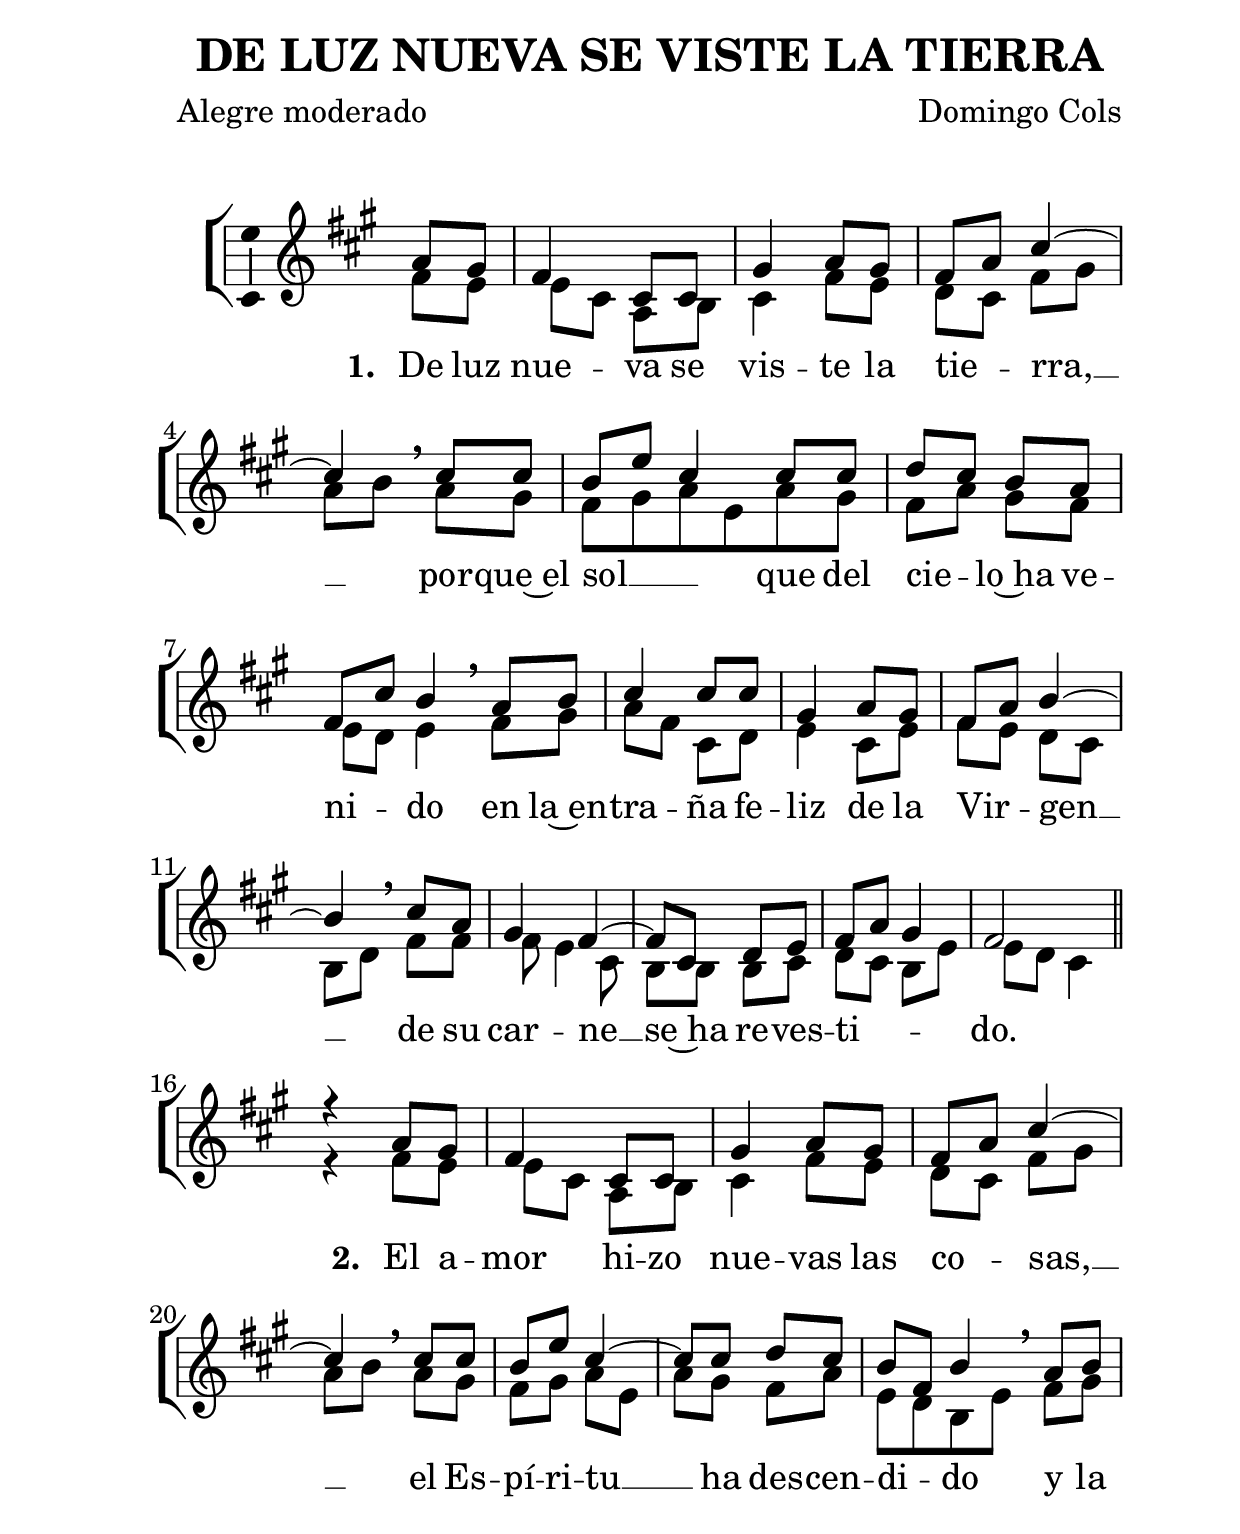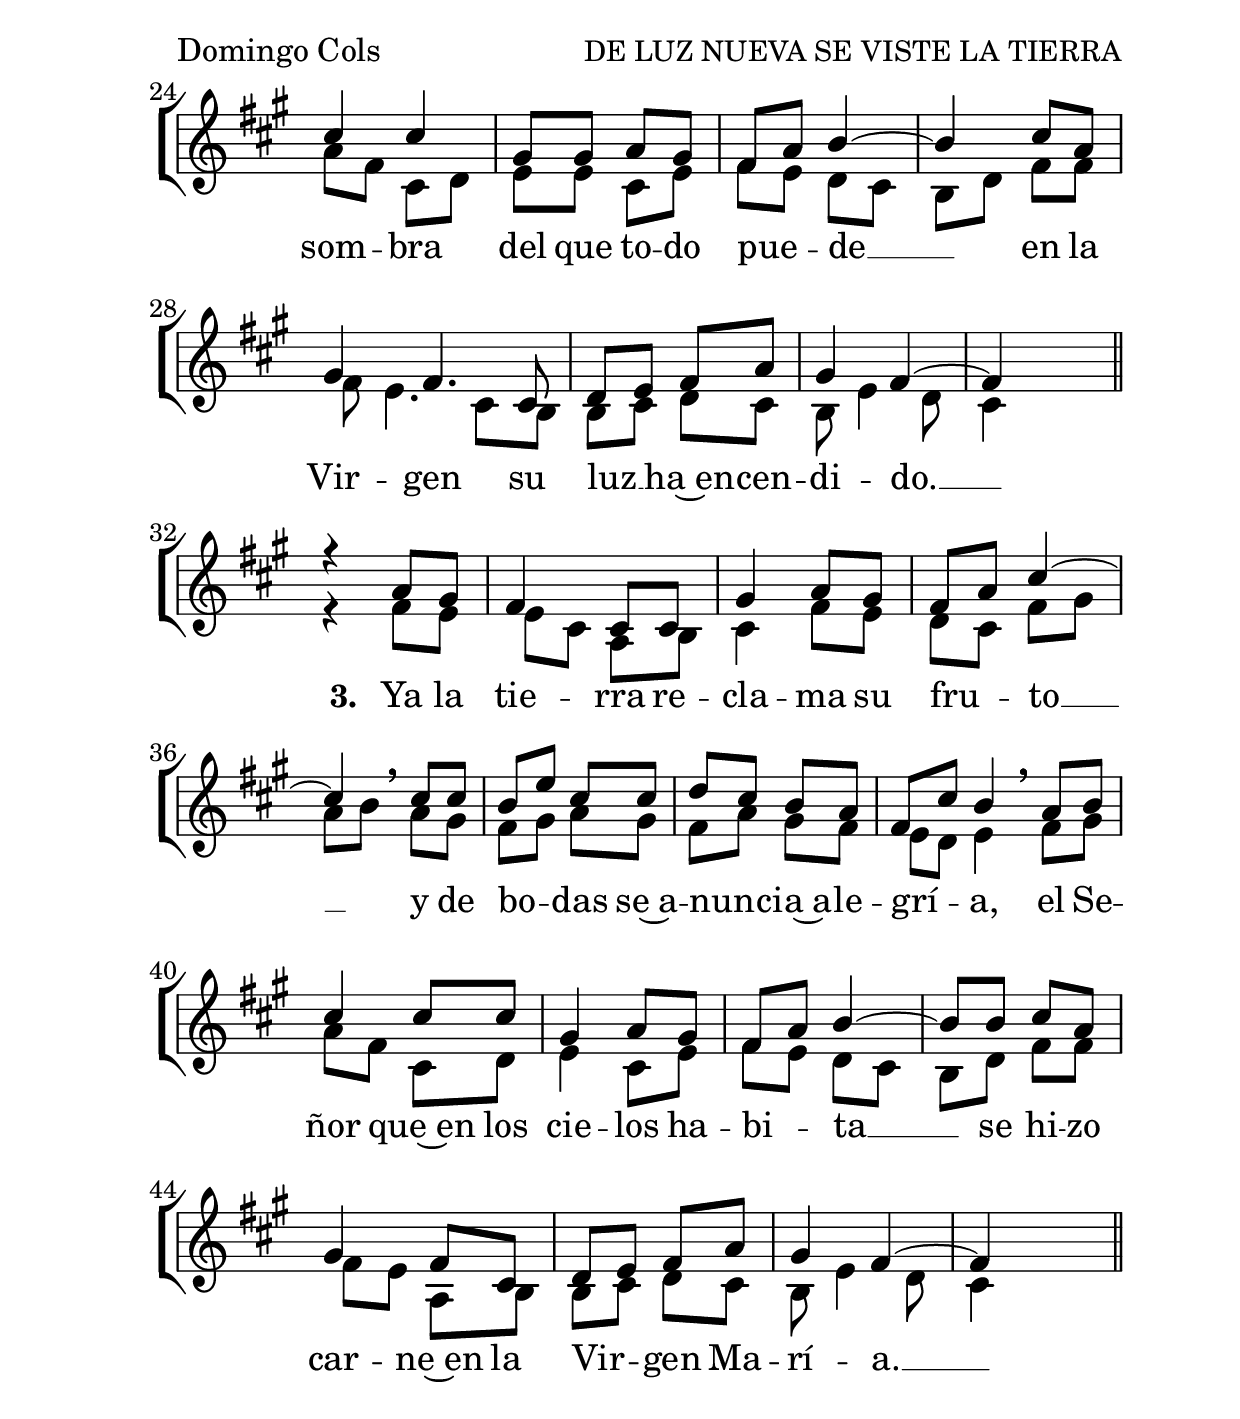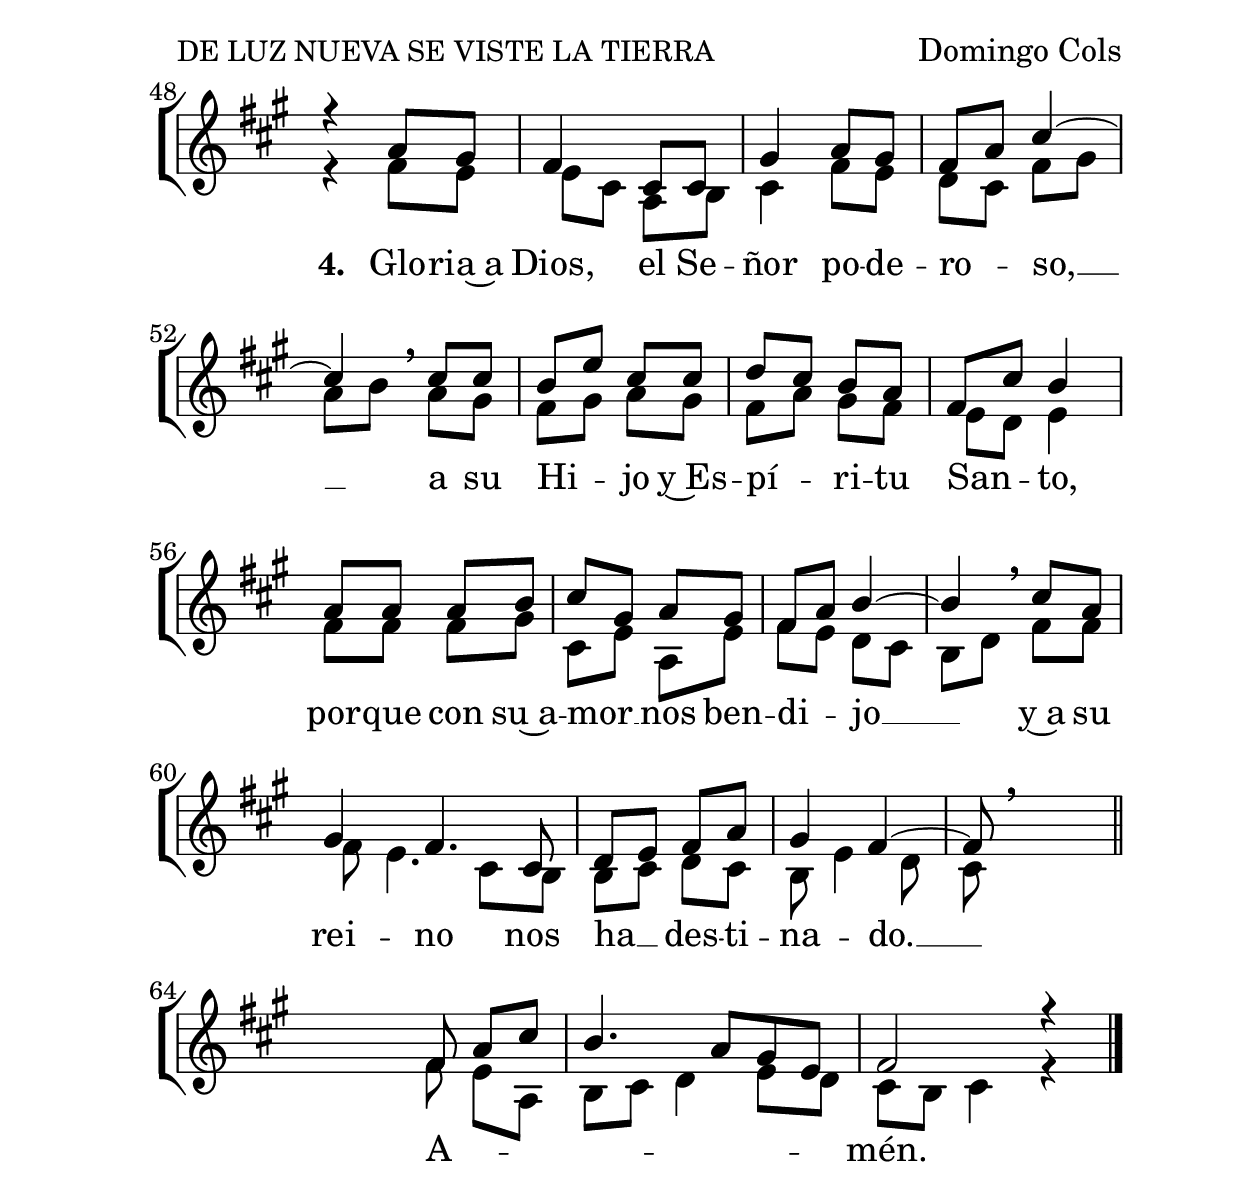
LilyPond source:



%versión de lilypond para la que se ha escrito esta partitura:
\version "2.16.0"

	%Tamaño papel
	#(set-default-paper-size "a4")
	%Tamaño partitura
	#(set-global-staff-size 28)
	%No responde al pulsar sobre una nota
	#(ly:set-option 'point-and-click #f)

%parámetros del encabezamiento:
\header {
	%title = "DE LUZ NUEVA SE VISTE LA TIERRA"
	title = \markup{\fontsize #-1 "DE LUZ NUEVA SE VISTE LA TIERRA"}
	subtitle = ""
	composer = "Domingo Cols"
	poet = "Alegre moderado"
	meter = ""
	arranger = ""
%	tagline="Monasterio de la Madre de Dios. Buenafuente del Sistal."
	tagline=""
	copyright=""
	}

%parámetros asociados al papel:
\paper  {
	oddHeaderMarkup = \markup {\fill-line { \on-the-fly #not-first-page \fromproperty #'header:title \on-the-fly #not-first-page \fromproperty #'header:composer }}
	evenHeaderMarkup = \markup {\fill-line { \fromproperty #'header:composer \fromproperty #'header:title }}
	#(set-paper-size "a4")
	print-page-number = ##f
	first-page-number = 1
	print-first-page-number = ##f
%	head-separation = 3.0 \cm
	top-margin = 2.0 \cm
	bottom-margin = 0.0\cm
%%%	bottom-margin = -2.0\cm
	left-margin = 3.0 \cm
	line-width = 16.0 \cm
	indent = 8\mm
	interscoreline = 2.\mm
	between-system-space = 15\mm
%	para que las partituras no llenen la hoja:
	ragged-bottom = ##t
%	idem para la última hoja:
	ragged-last-bottom = ##f
%	para que las partituras llenen el ancho del papel:
	ragged-last = ##f
	after-title-space = 2.5 \cm
%page-count=2
%system-count=17

	%Flexible Vertical Spacing
%	markup-markup-spacing =
%	#'((basic-distance . 15) (minimum-distance . 15) (padding . 3))
	markup-system-spacing =
	#'((basic-distance . 15) (minimum-distance . 15) (padding . 3))
	system-system-spacing =
	#'((basic-distance . 15) (minimum-distance . 15) (padding . 3))
	score-system-spacing =
	#'((basic-distance . 15) (minimum-distance . 15) (padding . 5))
%	top-system-spacing = % header
%	#'((basic-distance . 8) (minimum-distance . 0) (padding . 0))
%	top-markup-spacing =
%	#'((basic-distance . 20) (minimum-distance . 20) (padding . 0))
	last-bottom-spacing = % footer
	#'((basic-distance . 5) (minimum-distance . 5) (padding . 0))
%	score-markup-spacing =
%	#'((basic-distance . 16) (minimum-distance . 13) (padding . 0))

	}


%parámetros que afectan a toda la partitura:
global =  {
	%clave de sol (G):
	\clef G
	%armadura:
%%%	\transpose a b
	\key a \major
	\tempo 4=80
	\set Score.tempoHideNote = ##t

%Elimino los tempo que se van alternando:
\override Staff.TimeSignature #'stencil = ##f

	}


melodia =
%%%	\transpose a b
{
	\relative c'' {

\compoundMeter #'((2 4) (3 4))

<<
{
\voiceOne
\stemUp

\time 2/4
\partial4 a8 gis
fis4 cis8 cis
gis'4 a8 gis
fis8 a cis4~
cis4 \breathe cis8 cis
\time 3/4
b8 e cis4 cis8 cis
\time 2/4
d8 cis b a
\time 3/4
fis8 cis' b4 \breathe a8 b
\time 2/4
cis4 cis8 cis
gis4 a8 gis
fis8 a b4~
b4 \breathe cis8 a
gis4 fis~
fis8 cis d e
fis8 a gis4
fis2

\bar "||"
\break

r4 a8 gis
fis4 cis8 cis
gis'4 a8 gis
fis8 a cis4~
cis4 \breathe cis8 cis
b8 e cis4~
cis8 cis d cis
\time 3/4
b8 fis b4 \breathe a8 b
\time 2/4
cis4 cis
gis8 gis a gis
fis8 a b4~
b4 cis8 a
\time 3/4
gis4 fis4. cis8
\time 2/4
d8 e fis a
gis4 fis~
fis4 s4

\bar "||"
\break

r4 a8 gis
fis4 cis8 cis
gis'4 a8 gis
fis8 a cis4~
cis4 \breathe cis8 cis
b8 e cis cis
d8 cis b a
\time 3/4
fis8 cis' b4 \breathe a8 b
\time 2/4
cis4 cis8 cis
gis4 a8 gis
fis8 a b4~
b8 b cis a
gis4 fis8 cis
d8 e fis a
gis4 fis~
fis4 s4

\bar "||"
\break

r4 a8 gis
fis4 cis8 cis
gis'4 a8 gis
fis8 a cis4~
cis4 \breathe cis8 cis
b8 e cis cis
d8 cis b a
fis8 cis' b4
a8 a a b
cis8 gis a gis
fis8 a b4~
b4 \breathe cis8 a
\time 3/4
gis4 fis4. cis8
\time 2/4
d8 e fis a
gis4 fis~
fis8 \breathe

s8 s4
\bar "||"
\break
s8

fis8 a cis
\time 3/4
b4. a8 gis e
fis2 r4

}
\new Voice {
\voiceTwo
\stemDown

\time 2/4
\partial4 fis8 e
e8 cis a b
cis4 fis8 e
d8 cis fis gis
a8 b \breathe a8 gis
\time 3/4
fis8 gis a e a gis
\time 2/4
fis8 a gis fis
\time 3/4
e8 d e4 \breathe fis8 gis
\time 2/4
a8 fis cis d
e4 cis8 e
fis8 e d cis
b8 d \breathe fis fis
fis8 e4 cis8
b8 b b cis
d8 cis b e
e8 d cis4

\bar "||"
\break

r4 fis8 e
e8 cis a b
cis4 fis8 e
d8 cis fis gis
a8 b \breathe a gis
fis8 gis a e
a8 gis fis a
\time 3/4
e8 d b e \breathe fis8 gis
\time 2/4
a8 fis cis d
e8 e cis e
fis8 e d cis
b8 d fis fis
\time 3/4
fis8 e4. cis8 b
\time 2/4
b8 cis d cis
b8 e4 d8
cis4 s4

\bar "||"
\break

r4 fis8 e
e8 cis a b
cis4 fis8 e
d8 cis fis gis
a8 b \breathe a gis
fis8 gis a gis
fis8 a gis fis
\time 3/4
e8 d e4 \breathe fis8 gis
\time 2/4
a8 fis cis d
e4 cis8 e
fis8 e d cis
b8 d fis fis
fis8 e a, b
b8 cis d cis
b8 e4 d8
cis4 s4

\bar "||"
\break

r4 fis8 e
e8 cis a b
cis4 fis8 e
d8 cis fis gis
a8 b \breathe a8 gis
fis8 gis a gis
fis8 a gis fis
e8 d e4
fis8 fis fis gis
cis,8 e a, e'
fis8 e d cis
b8 d \breathe fis fis
\time 3/4
fis8 e4. cis8 b
\time 2/4
b8 cis d cis
b8 e4 d8
cis8 \breathe

s8 s4
\bar "||"
\break
s8

fis8 e a,
\time 3/4
b8 cis d4 e8 d
cis8 b cis4 r4

}
>>

\bar "|."
}
}


texto = \lyricmode {
\set stanza =#"1. " De luz nue -- va se vis -- te la tie -- _ rra, __
por -- que~el sol __ _ _ que del cie -- _ lo~ha ve -- ni -- _ do
en la~en -- tra -- ña fe -- liz de la Vir -- _ gen __
de su car -- ne __ se~ha re -- ves -- ti -- _ _ do.

\set stanza =#"2. " El a -- mor hi -- zo nue -- vas las co -- _ sas, __
el Es -- pí -- ri -- tu __ ha des -- cen -- di -- _ do
y la som -- bra del que to -- do pue -- _ de __
en la Vir -- gen su luz __ _ ha~en -- cen -- di -- do. __

\set stanza =#"3. " Ya la tie -- rra re -- cla -- ma su fru -- _ to __
y de bo -- _ das se~a -- nun -- _ cia~a -- le -- grí -- _ a,
el Se -- ñor que~en los cie -- los ha -- bi -- _ ta __
se hi -- zo car -- ne~en la Vir -- _ gen Ma -- rí -- a. __

\set stanza =#"4. " Glo -- ria~a Dios, el Se -- ñor po -- de -- ro -- _ so, __
a su Hi -- _ jo y~Es -- pí -- _ ri -- tu San -- _ to,
por -- que con su~a -- mor __ _ nos ben -- di -- _ jo __
y~a su rei -- no nos ha __ _ des -- ti -- na -- do. __

A -- _ _ _ _ _ _ mén.

	}


vozStaff = \context Voice = vozStaff
\with {\consists "Ambitus_engraver"}
<<
	\set Staff.instrumentName = ""
	\set Staff.shortInstrumentName = ""
	\set Staff.midiInstrument = #"acoustic grand"
	\set Staff.midiMinimumVolume = #0.7
	\set Staff.midiMaximumVolume = #0.9
	\global
	\melodia
	>>


textoStaff = \context Lyrics = textoStaff <<
	\lyricsto vozStaff \texto
	>>


\book {
	\score {
		\context ChoirStaff {
			\override StaffGroup.SystemStartBracket #'collapse-height = #1
			\override Score.SystemStartBar #'collapse-height = #1
			<<
			\vozStaff
			\textoStaff
			>>
		}
		\layout {
	    		\context {
				\Lyrics
				%\override LyricText #'font-size = #2
				}
	   		\context {
				\Score
				%\override StaffSymbol #'staff-space = #(magstep +3)
				}
%%%			\context {
%%%				\Staff
%%%				\remove "Time_signature_engraver"
%%%				\override BarLine #'transparent = ##t
%%%				}
			}
		}
	\score {
		\context ChoirStaff {
			\override StaffGroup.SystemStartBracket #'collapse-height = #1
			\override Score.SystemStartBar #'collapse-height = #1
			<<
			\vozStaff
			>>
		}
		\midi {
	  		\context {
	  			\Score
				tempoWholesPerMinute = #(ly:make-moment 70 4)
				}
			}
		}
}


